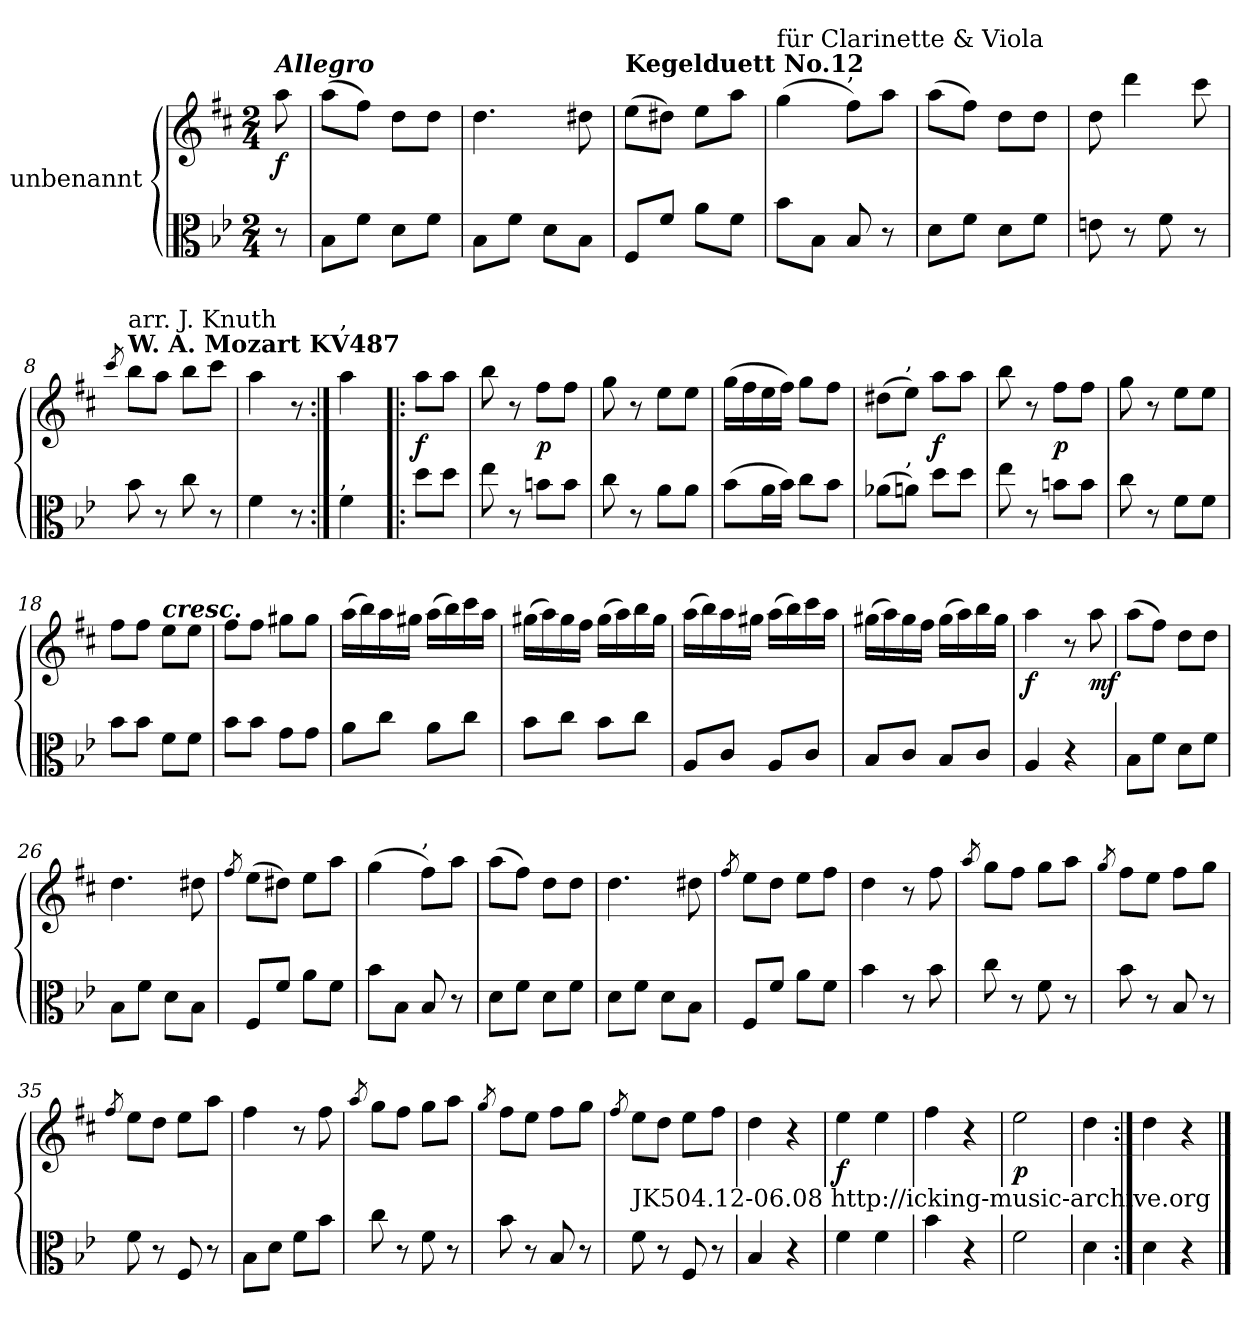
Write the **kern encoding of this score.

**kern	**kern	**dynam
*part2	*part1	*part1
*staff2	*staff1	*staff1
*I"unbenannt	*I"unbenannt	*
*clefC3	*clefG2	*
*ITrd-1c-2	*ITrd1c2	*
*k[]	*k[]	*
*M2/4	*M2/4	*
=1	=1	=1
!	!LO:TX:a:Bi:t=Allegro	!
!	!	!LO:DY:b
8r	8gg\	f
=2	=2	=2
8c\L	(8gg\L	.
8g\J	8ee\J)	.
8e\L	8cc\L	.
8g\J	8cc\J	.
=3	=3	=3
8c\L	4.cc\	.
8g\J	.	.
8e\L	.	.
8c\J	8cc#X\	.
=4	=4	=4
!	!LO:TX:a:B:t=Kegelduett No.12	!
8G/L	(8dd\L	.
8g/J	8cc#X\J)	.
8b\L	8dd\L	.
8g\J	8gg\J	.
=5	=5	=5
!	!LO:TX:a:t=für Clarinette & Viola	!
8cc\L	(4ff\	.
8c\J	.	.
!	!LO:TX:a:t=,	!
8c/	8ee\L)	.
8r	8gg\J	.
=6	=6	=6
8e\L	(8gg\L	.
8g\J	8ee\J)	.
8e\L	8cc\L	.
8g\J	8cc\J	.
!!LO:LB:g=z
=7	=7	=7
8f#X\	8cc\	.
8r	4ccc\	.
8g\	.	.
8r	8bb\	.
=8	=8	=8
.	8qbb/	.
!	!LO:TX:a:B:t=W. A. Mozart KV487	!
!	!LO:TX:a:t=arr. J. Knuth	!
8cc\	8aa\L	.
8r	8gg\J	.
8dd\	8aa\L	.
8r	8bb\J	.
!!LO:LB:g=z
=9	=9	=9
4g\	4gg\	.
8r	8r	.
=10:|!	=10:|!	=10:|!
!	!LO:TX:a:t=,	!
!LO:TX:a:t=,	!	!
4g\	4gg\	.
=11!|:	=11!|:	=11!|:
!	!	!LO:DY:b
8ee\L	8gg\L	f
8ee\J	8gg\J	.
=12	=12	=12
8ff\	8aa\	.
8r	8r	.
!	!	!LO:DY:b
8cc#X\L	8ee\L	p
8cc#\J	8ee\J	.
=13	=13	=13
8dd\	8ff\	.
8r	8r	.
8b\L	8dd\L	.
8b\J	8dd\J	.
=14	=14	=14
(8cc\L	(16ff\LL	.
.	16ee\	.
16b\L	16dd\	.
16cc\JJ)	16ee\JJ)	.
8dd\L	8ff\L	.
8cc\J	8ee\J	.
=15	=15	=15
(8b-X\L	(8cc#X\L	.
!	!LO:TX:a:t=,	!
!LO:TX:a:t=,	!	!
8bn\J)	8dd\J)	.
!	!	!LO:DY:b
8ee\L	8gg\L	f
8ee\J	8gg\J	.
!!LO:LB:g=z
=16	=16	=16
8ff\	8aa\	.
8r	8r	.
!	!	!LO:DY:b
8cc#X\L	8ee\L	p
8cc#\J	8ee\J	.
!!LO:LB:g=z
=17	=17	=17
8dd\	8ff\	.
8r	8r	.
8g\L	8dd\L	.
8g\J	8dd\J	.
=18	=18	=18
8cc\L	8ee\L	.
8cc\J	8ee\J	.
!	!LO:TX:a:Bi:t=cresc.	!
8g\L	8dd\L	.
8g\J	8dd\J	.
=19	=19	=19
8cc\L	8ee\L	.
8cc\J	8ee\J	.
8a\L	8ff#X\L	.
8a\J	8ff#\J	.
=20	=20	=20
8b\L	(16gg\LL	.
.	16aa\)	.
8dd\J	16gg\	.
.	16ff#X\JJ	.
8b\L	(16gg\LL	.
.	16aa\)	.
8dd\J	16bb\	.
.	16gg\JJ	.
!!LO:LB:g=z
=21	=21	=21
8cc\L	(16ff#X\LL	.
.	16gg\)	.
8dd\J	16ff#\	.
.	16ee\JJ	.
8cc\L	(16ff#\LL	.
.	16gg\)	.
8dd\J	16aa\	.
.	16ff#\JJ	.
=22	=22	=22
8B/L	(16gg\LL	.
.	16aa\)	.
8d/J	16gg\	.
.	16ff#X\JJ	.
8B/L	(16gg\LL	.
.	16aa\)	.
8d/J	16bb\	.
.	16gg\JJ	.
!!LO:PB:g=z
=23	=23	=23
8c/L	(16ff#X\LL	.
.	16gg\)	.
8d/J	16ff#\	.
.	16ee\JJ	.
8c/L	(16ff#\LL	.
.	16gg\)	.
8d/J	16aa\	.
.	16ff#\JJ	.
=24	=24	=24
!	!	!LO:DY:b
4B>/	4gg>\	f
4r	8r	.
!	!	!LO:DY:b
.	8gg\	mf
=25	=25	=25
8c\L	(8gg\L	.
8g\J	8ee\J)	.
8e\L	8cc\L	.
8g\J	8cc\J	.
=26	=26	=26
8c\L	4.cc\	.
8g\J	.	.
8e\L	.	.
8c\J	8cc#X\	.
=27	=27	=27
.	8qee/	.
8G/L	(8dd\L	.
8g/J	8cc#X\J)	.
8b\L	8dd\L	.
8g\J	8gg\J	.
!!LO:LB:g=z
=28	=28	=28
8cc\L	(4ff\	.
8c\J	.	.
!	!LO:TX:a:t=,	!
8c/	8ee\L)	.
8r	8gg\J	.
=29	=29	=29
8e\L	(8gg\L	.
8g\J	8ee\J)	.
8e\L	8cc\L	.
8g\J	8cc\J	.
!!LO:LB:g=z
=30	=30	=30
8e\L	4.cc\	.
8g\J	.	.
8e\L	.	.
8c\J	8cc#X\	.
=31	=31	=31
.	8qee/	.
8G/L	8dd\L	.
8g/J	8cc\J	.
8b\L	8dd\L	.
8g\J	8ee\J	.
=32	=32	=32
4cc\	4cc\	.
8r	8r	.
8cc\	8ee\	.
=33	=33	=33
.	8qgg/	.
8dd\	8ff\L	.
8r	8ee\J	.
8g\	8ff\L	.
8r	8gg\J	.
=34	=34	=34
.	8qff/	.
8cc\	8ee\L	.
8r	8dd\J	.
8c/	8ee\L	.
8r	8ff\J	.
=35	=35	=35
.	8qee/	.
8g\	8dd\L	.
8r	8cc\J	.
8G/	8dd\L	.
8r	8gg\J	.
!!LO:LB:g=z
=36	=36	=36
8c\L	4ee\	.
8e\J	.	.
8g\L	8r	.
8cc\J	8ee\	.
!!LO:LB:g=z
=37	=37	=37
.	8qgg/	.
8dd\	8ff\L	.
8r	8ee\J	.
8g\	8ff\L	.
8r	8gg\J	.
=38	=38	=38
.	8qff/	.
8cc\	8ee\L	.
8r	8dd\J	.
8c/	8ee\L	.
8r	8ff\J	.
=39	=39	=39
.	8qee/	.
!LO:TX:a:t=JK504.12-06.08 http&colon;//icking-music-archive.org	!	!
8g\	8dd\L	.
8r	8cc\J	.
8G/	8dd\L	.
8r	8ee\J	.
=40	=40	=40
4c/	4cc\	.
4r	4r	.
=41	=41	=41
!	!	!LO:DY:b
4g\	4dd\	f
4g\	4dd\	.
=42	=42	=42
4cc\	4ee\	.
4r	4r	.
=43	=43	=43
!	!	!LO:DY:b
2g\	2dd\	p
=44	=44	=44
4e\	4cc\	.
!!LO:LB:g=z
=45:|!	=45:|!	=45:|!
4e\	4cc\	.
4r	4r	.
==	==	==
*-	*-	*-
